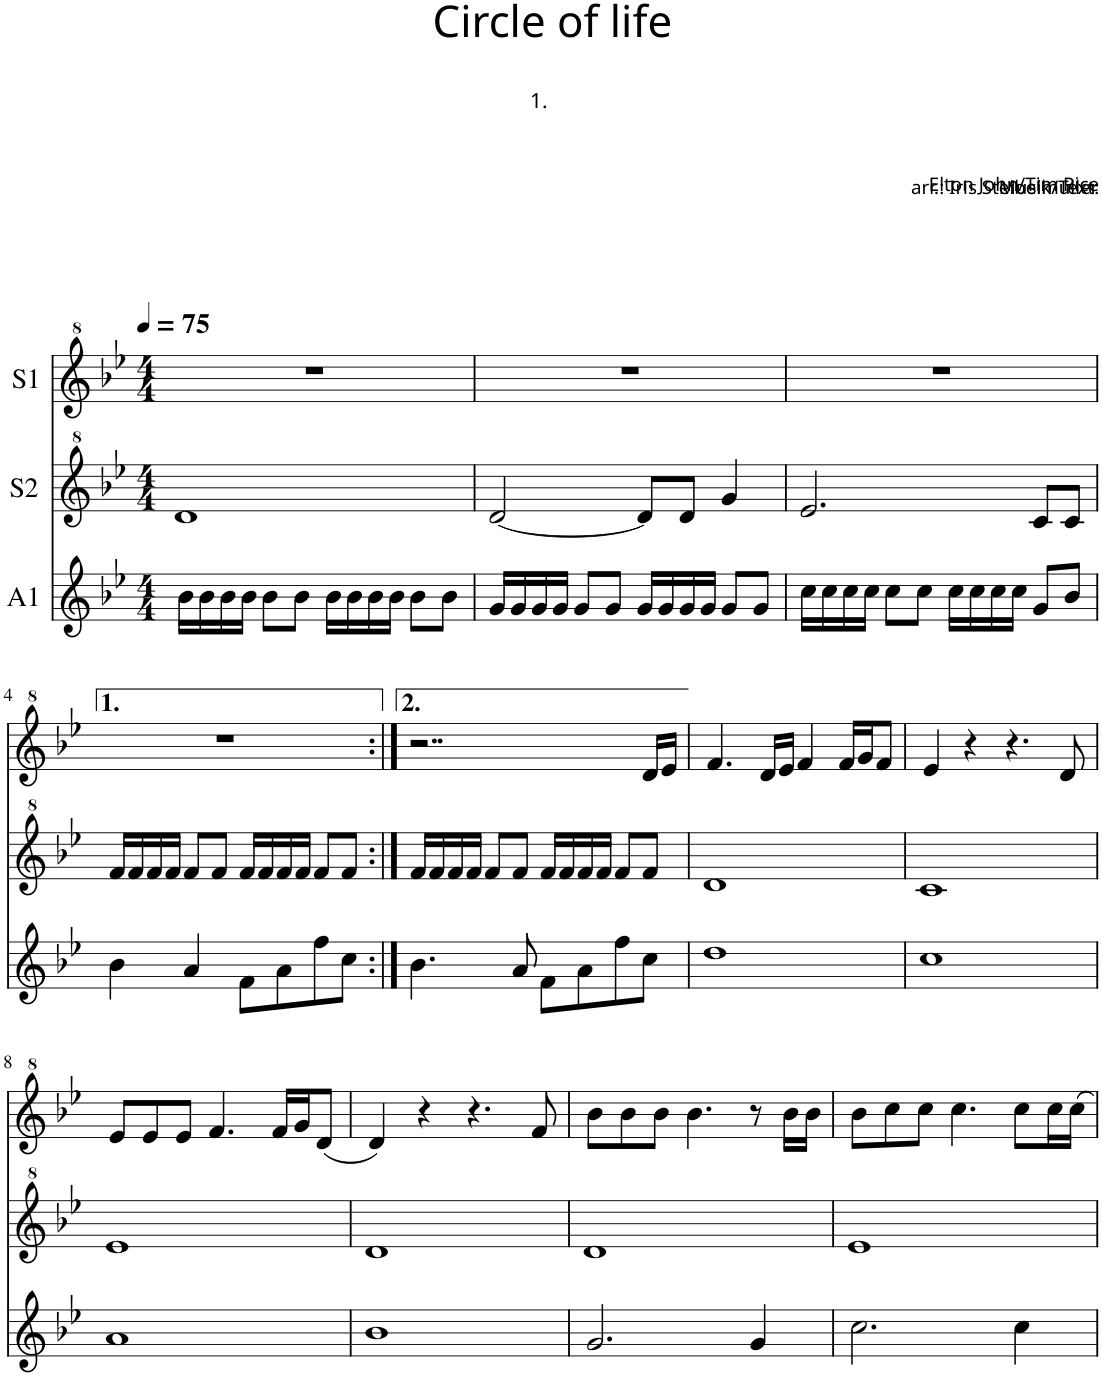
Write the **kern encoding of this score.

**kern	**kern	**kern
*part3	*part2	*part1
*staff3	*staff2	*staff1
*I"A1	*I"S2	*I"S1
*clefG2	*clefG^2	*clefG^2
*k[b-e-]	*k[b-e-]	*k[b-e-]
*M4/4	*M4/4	*M4/4
*MM75	*MM75	*MM75
=1	=1	=1
16b-\LL	1dd	1r
16b-\	.	.
16b-\	.	.
16b-\JJ	.	.
8b-\L	.	.
8b-\J	.	.
16b-\LL	.	.
16b-\	.	.
16b-\	.	.
16b-\JJ	.	.
8b-\L	.	.
8b-\J	.	.
=2	=2	=2
16g/LL	[2dd/	1r
16g/	.	.
16g/	.	.
16g/JJ	.	.
8g/L	.	.
8g/J	.	.
16g/LL	8dd/L]	.
16g/	.	.
16g/	8dd/J	.
16g/JJ	.	.
8g/L	4gg/	.
8g/J	.	.
=3	=3	=3
16cc\LL	2.ee-/	1r
16cc\	.	.
16cc\	.	.
16cc\JJ	.	.
8cc\L	.	.
8cc\J	.	.
16cc\LL	.	.
16cc\	.	.
16cc\	.	.
16cc\JJ	.	.
8g/L	8cc/L	.
8b-/J	8cc/J	.
!!LO:LB:g=z
=4	=4	=4
4b-\	16ff/LL	1r
.	16ff/	.
.	16ff/	.
.	16ff/JJ	.
4a/	8ff/L	.
.	8ff/J	.
8f\L	16ff/LL	.
.	16ff/	.
8a\	16ff/	.
.	16ff/JJ	.
8ff\	8ff/L	.
8cc\J	8ff/J	.
=5:|!	=5:|!	=5:|!
4.b-\	16ff/LL	2..r
.	16ff/	.
.	16ff/	.
.	16ff/JJ	.
.	8ff/L	.
8a/	8ff/J	.
8f\L	16ff/LL	.
.	16ff/	.
8a\	16ff/	.
.	16ff/JJ	.
8ff\	8ff/L	.
8cc\J	8ff/J	16dd/LL
.	.	16ee-/JJ
=6	=6	=6
1dd	1dd	4.ff/
.	.	16dd/LL
.	.	16ee-/JJ
.	.	4ff/
.	.	16ff/LL
.	.	16gg/J
.	.	8ff/J
=7	=7	=7
1cc	1cc	4ee-/
.	.	4r
.	.	4.r
.	.	8dd/
!!LO:LB:g=z
=8	=8	=8
1a	1ee-	8ee-/L
.	.	8ee-/
.	.	8ee-/J
.	.	4.ff/
.	.	16ff/LL
.	.	16gg/J
.	.	(8dd/J
=9	=9	=9
1b-	1dd	4dd/)
.	.	4r
.	.	4.r
.	.	8ff/
=10	=10	=10
2.g/	1dd	8bb-\L
.	.	8bb-\
.	.	8bb-\J
.	.	4.bb-\
4g/	.	8r
.	.	16bb-\LL
.	.	16bb-\JJ
=11	=11	=11
2.cc\	1ee-	8bb-\L
.	.	8ccc\
.	.	8ccc\J
.	.	4.ccc\
4cc\	.	8ccc\L
.	.	16ccc\L
.	.	16ccc\JJ
=	=	=
*-	*-	*-
